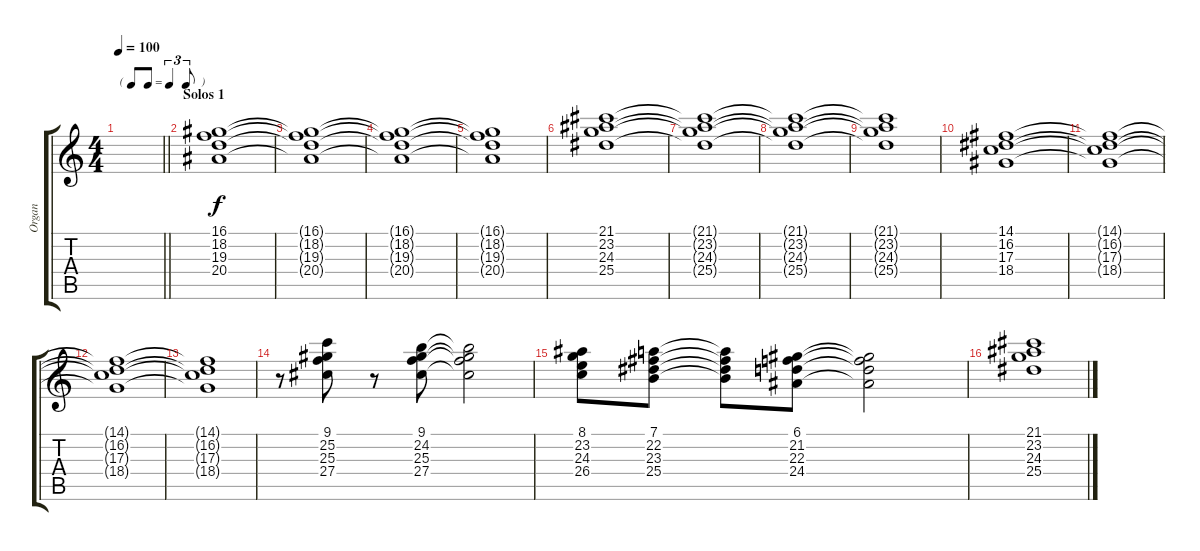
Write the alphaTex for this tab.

\track ("Organ" "Organ") {instrument rockorgan}
\staff {score tabs}
\tuning (E4 B3 G3 D3 A2 E2) {hide}
\ts (4 4)
\tf triplet8th
\tempo 100
\clef g2
\barLineRight lightlight
\ks c
|
\section ("" "Solos 1")
(16.1 18.2 19.3 20.4).1 |
(16.1{t} 18.2{t} 19.3{t} 20.4{t}).1 |
(16.1{t} 18.2{t} 19.3{t} 20.4{t}).1 |
(16.1{t} 18.2{t} 19.3{t} 20.4{t}).1 |
(21.1 23.2 24.3 25.4).1 |
(21.1{t} 23.2{t} 24.3{t} 25.4{t}).1 |
(21.1{t} 23.2{t} 24.3{t} 25.4{t}).1 |
(21.1{t} 23.2{t} 24.3{t} 25.4{t}).1 |
(14.1 16.2 17.3 18.4).1 |
(14.1{t} 16.2{t} 17.3{t} 18.4{t}).1 |
(14.1{t} 16.2{t} 17.3{t} 18.4{t}).1 |
(14.1{t} 16.2{t} 17.3{t} 18.4{t}).1 |
r.8 (9.1 25.2 25.3 27.4).8 r.8 (9.1 24.2 25.3 27.4).8 (9.1{t} 24.2{t} 25.3{t} 27.4{t}).2 |
(8.1 23.2 24.3 26.4).8 (7.1 22.2 23.3 25.4).8 (7.1{t} 22.2{t} 23.3{t} 25.4{t}).8 (6.1 21.2 22.3 24.4).8 (6.1{t} 21.2{t} 22.3{t} 24.4{t}).2 |
(21.1 23.2 24.3 25.4).1
